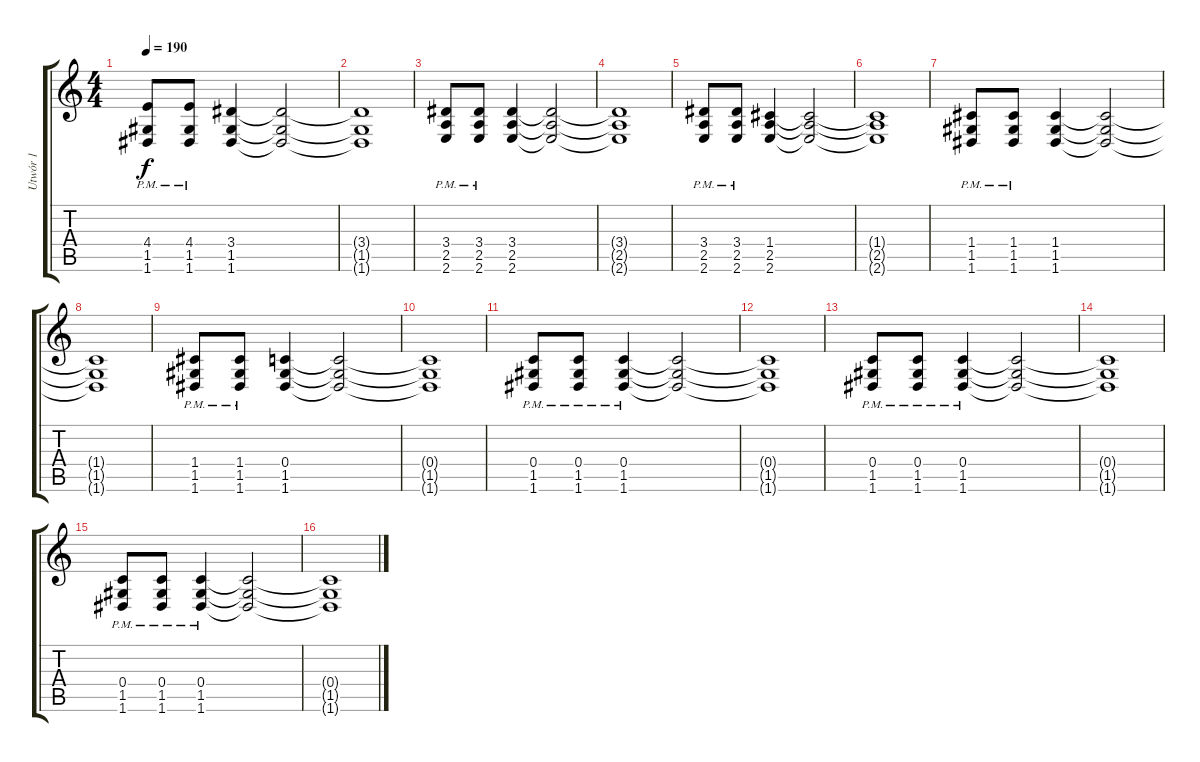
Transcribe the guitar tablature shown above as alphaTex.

\track ("Utwór 1" "Utwór 1") {instrument distortionguitar}
\staff {score tabs}
\tuning (D4 A3 F3 C3 G2 D2) {hide}
\ts (4 4)
\tempo 190
\clef g2
\ks c
(4.4 1.5{pm} 1.6{pm}).8{dy f} (4.4 1.5{pm} 1.6{pm}).8 (3.4 1.5 1.6).4 (3.4{t} 1.5{t} 1.6{t}).2 |
(3.4{t} 1.5{t} 1.6{t}).1 |
(3.4 2.5{pm} 2.6{pm}).8 (3.4 2.5{pm} 2.6{pm}).8 (3.4 2.5 2.6).4 (3.4{t} 2.5{t} 2.6{t}).2 |
(3.4{t} 2.5{t} 2.6{t}).1 |
(3.4 2.5{pm} 2.6{pm}).8 (3.4 2.5{pm} 2.6{pm}).8 (1.4 2.5 2.6).4 (1.4{t} 2.5{t} 2.6{t}).2 |
(1.4{t} 2.5{t} 2.6{t}).1 |
(1.4 1.5{pm} 1.6{pm}).8 (1.4 1.5{pm} 1.6{pm}).8 (1.4 1.5 1.6).4 (1.4{t} 1.5{t} 1.6{t}).2 |
(1.4{t} 1.5{t} 1.6{t}).1 |
(1.4 1.5{pm} 1.6{pm}).8 (1.4 1.5{pm} 1.6{pm}).8 (0.4 1.5 1.6).4 (0.4{t} 1.5{t} 1.6{t}).2 |
(0.4{t} 1.5{t} 1.6{t}).1 |
(0.4{pm} 1.5{pm} 1.6{pm}).8 (0.4{pm} 1.5{pm} 1.6{pm}).8 (0.4{pm} 1.5{pm} 1.6{pm}).4 (0.4{t} 1.5{t} 1.6{t}).2 |
(0.4{t} 1.5{t} 1.6{t}).1 |
(0.4{pm} 1.5{pm} 1.6{pm}).8 (0.4{pm} 1.5{pm} 1.6{pm}).8 (0.4{pm} 1.5{pm} 1.6{pm}).4 (0.4{t} 1.5{t} 1.6{t}).2 |
(0.4{t} 1.5{t} 1.6{t}).1 |
(0.4{pm} 1.5{pm} 1.6{pm}).8 (0.4{pm} 1.5{pm} 1.6{pm}).8 (0.4{pm} 1.5{pm} 1.6{pm}).4 (0.4{t} 1.5{t} 1.6{t}).2 |
(0.4{t} 1.5{t} 1.6{t}).1
